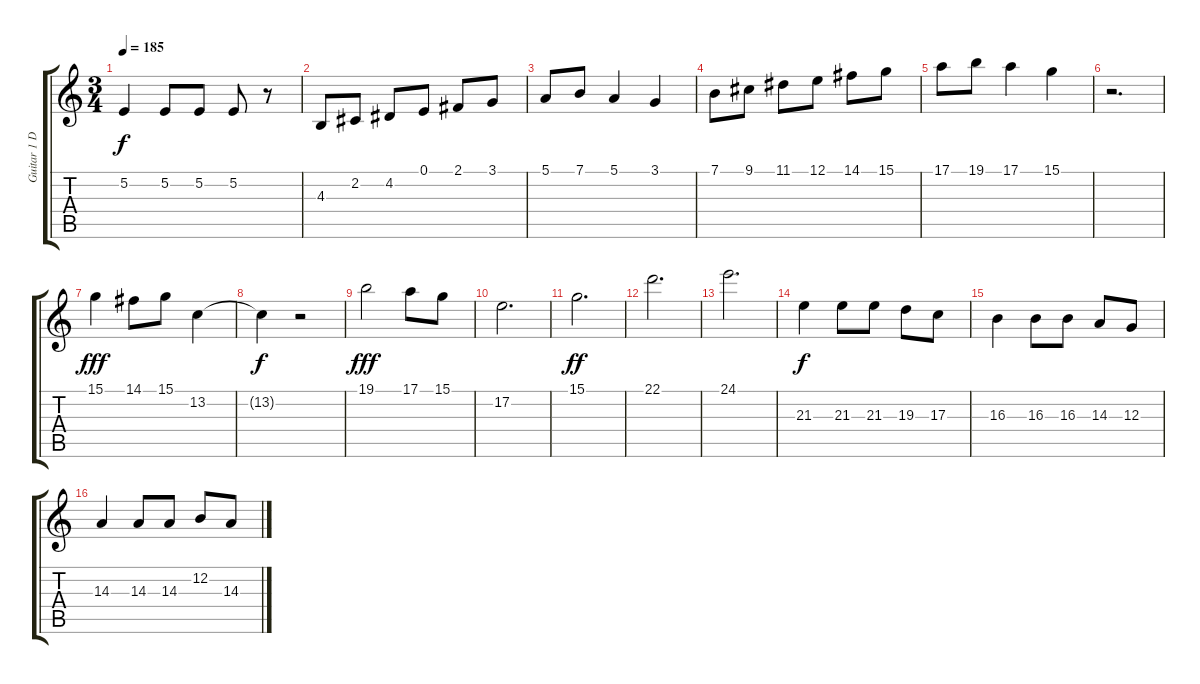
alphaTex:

\track ("Guitar 1 Doubler" "Guitar 1 D") {instrument lead2sawtooth}
\staff {score tabs}
\tuning (E4 B3 G3 D3 A2 E2) {hide}
\ts (3 4)
\tempo 185
\clef g2
\ks c
5.2.4{dy f} 5.2.8 5.2.8 5.2.8 r.8 |
4.3.8 2.2.8 4.2.8 0.1.8 2.1.8 3.1.8 |
5.1.8 7.1.8 5.1.4 3.1.4 |
7.1.8 9.1.8 11.1.8 12.1.8 14.1.8 15.1.8 |
17.1.8 19.1.8 17.1.4 15.1.4 |
r.2{d} |
15.1.4{dy fff balance 8} 14.1.8 15.1.8 13.2.4 |
13.2{t}.4{dy f} r.2 |
19.1.2{dy fff} 17.1.8 15.1.8 |
17.2.2{d} |
15.1.2{d dy ff} |
22.1.2{d} |
24.1.2{d} |
21.3.4{dy f balance 11} 21.3.8 21.3.8 19.3.8 17.3.8 |
16.3.4 16.3.8 16.3.8 14.3.8 12.3.8 |
14.3.4 14.3.8 14.3.8 12.2.8 14.3.8
